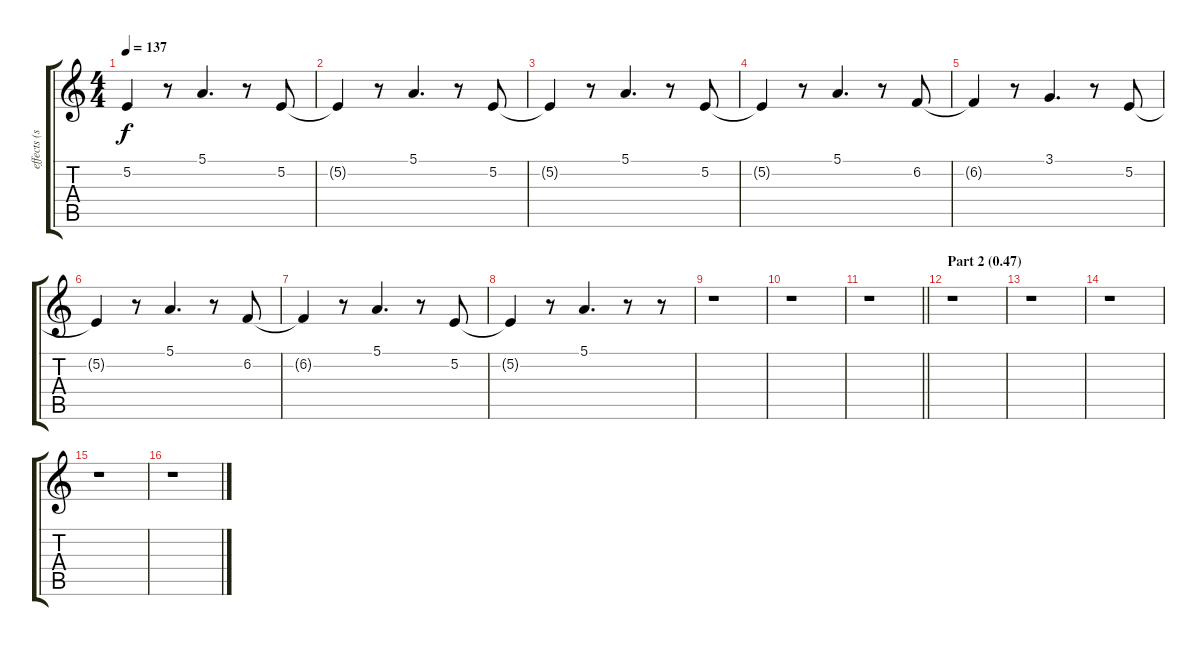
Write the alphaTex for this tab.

\track ("effects (ss-bn-gfn)" "effects (s") {instrument seashore}
\staff {score tabs}
\tuning (E4 B3 G3 D3 A2 E2) {hide}
\ts (4 4)
\tempo 137
\clef g2
\ks c
5.2{t}.4{dy f} r.8 5.1.4{d} r.8 5.2.8 |
5.2{t}.4 r.8 5.1.4{d} r.8 5.2.8 |
5.2{t}.4 r.8 5.1.4{d} r.8 5.2.8 |
5.2{t}.4 r.8 5.1.4{d} r.8 6.2.8 |
6.2{t}.4 r.8 3.1.4{d} r.8 5.2.8 |
5.2{t}.4 r.8 5.1.4{d} r.8 6.2.8 |
6.2{t}.4 r.8 5.1.4{d} r.8 5.2.8 |
5.2{t}.4 r.8 5.1.4{d} r.8 r.8 |
r.1 |
r.1 |
\barLineRight lightlight
r.1 |
\section ("" "Part 2 (0.47)")
r.1 |
r.1 |
r.1 |
r.1 |
r.1
